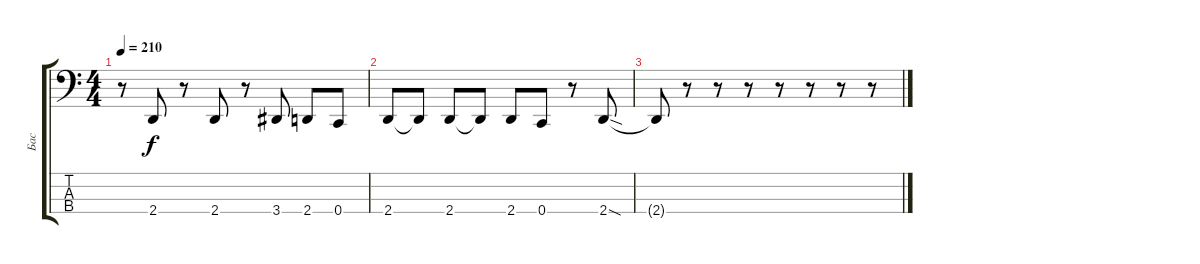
\track ("Бас" "Бас") {instrument electricbasspick}
\staff {score tabs}
\tuning (F2 C2 G1 C1) {hide}
\ts (4 4)
\tempo 210
\clef f4
\ks c
r.8{dy f} 2.4.8 r.8 2.4.8 r.8 3.4.8 2.4.8 0.4.8 |
2.4.8 2.4{t}.8 2.4.8 2.4{t}.8 2.4.8 0.4.8 r.8 2.4{sod}.8 |
2.4{t}.8 r.8 r.8 r.8 r.8 r.8 r.8 r.8
